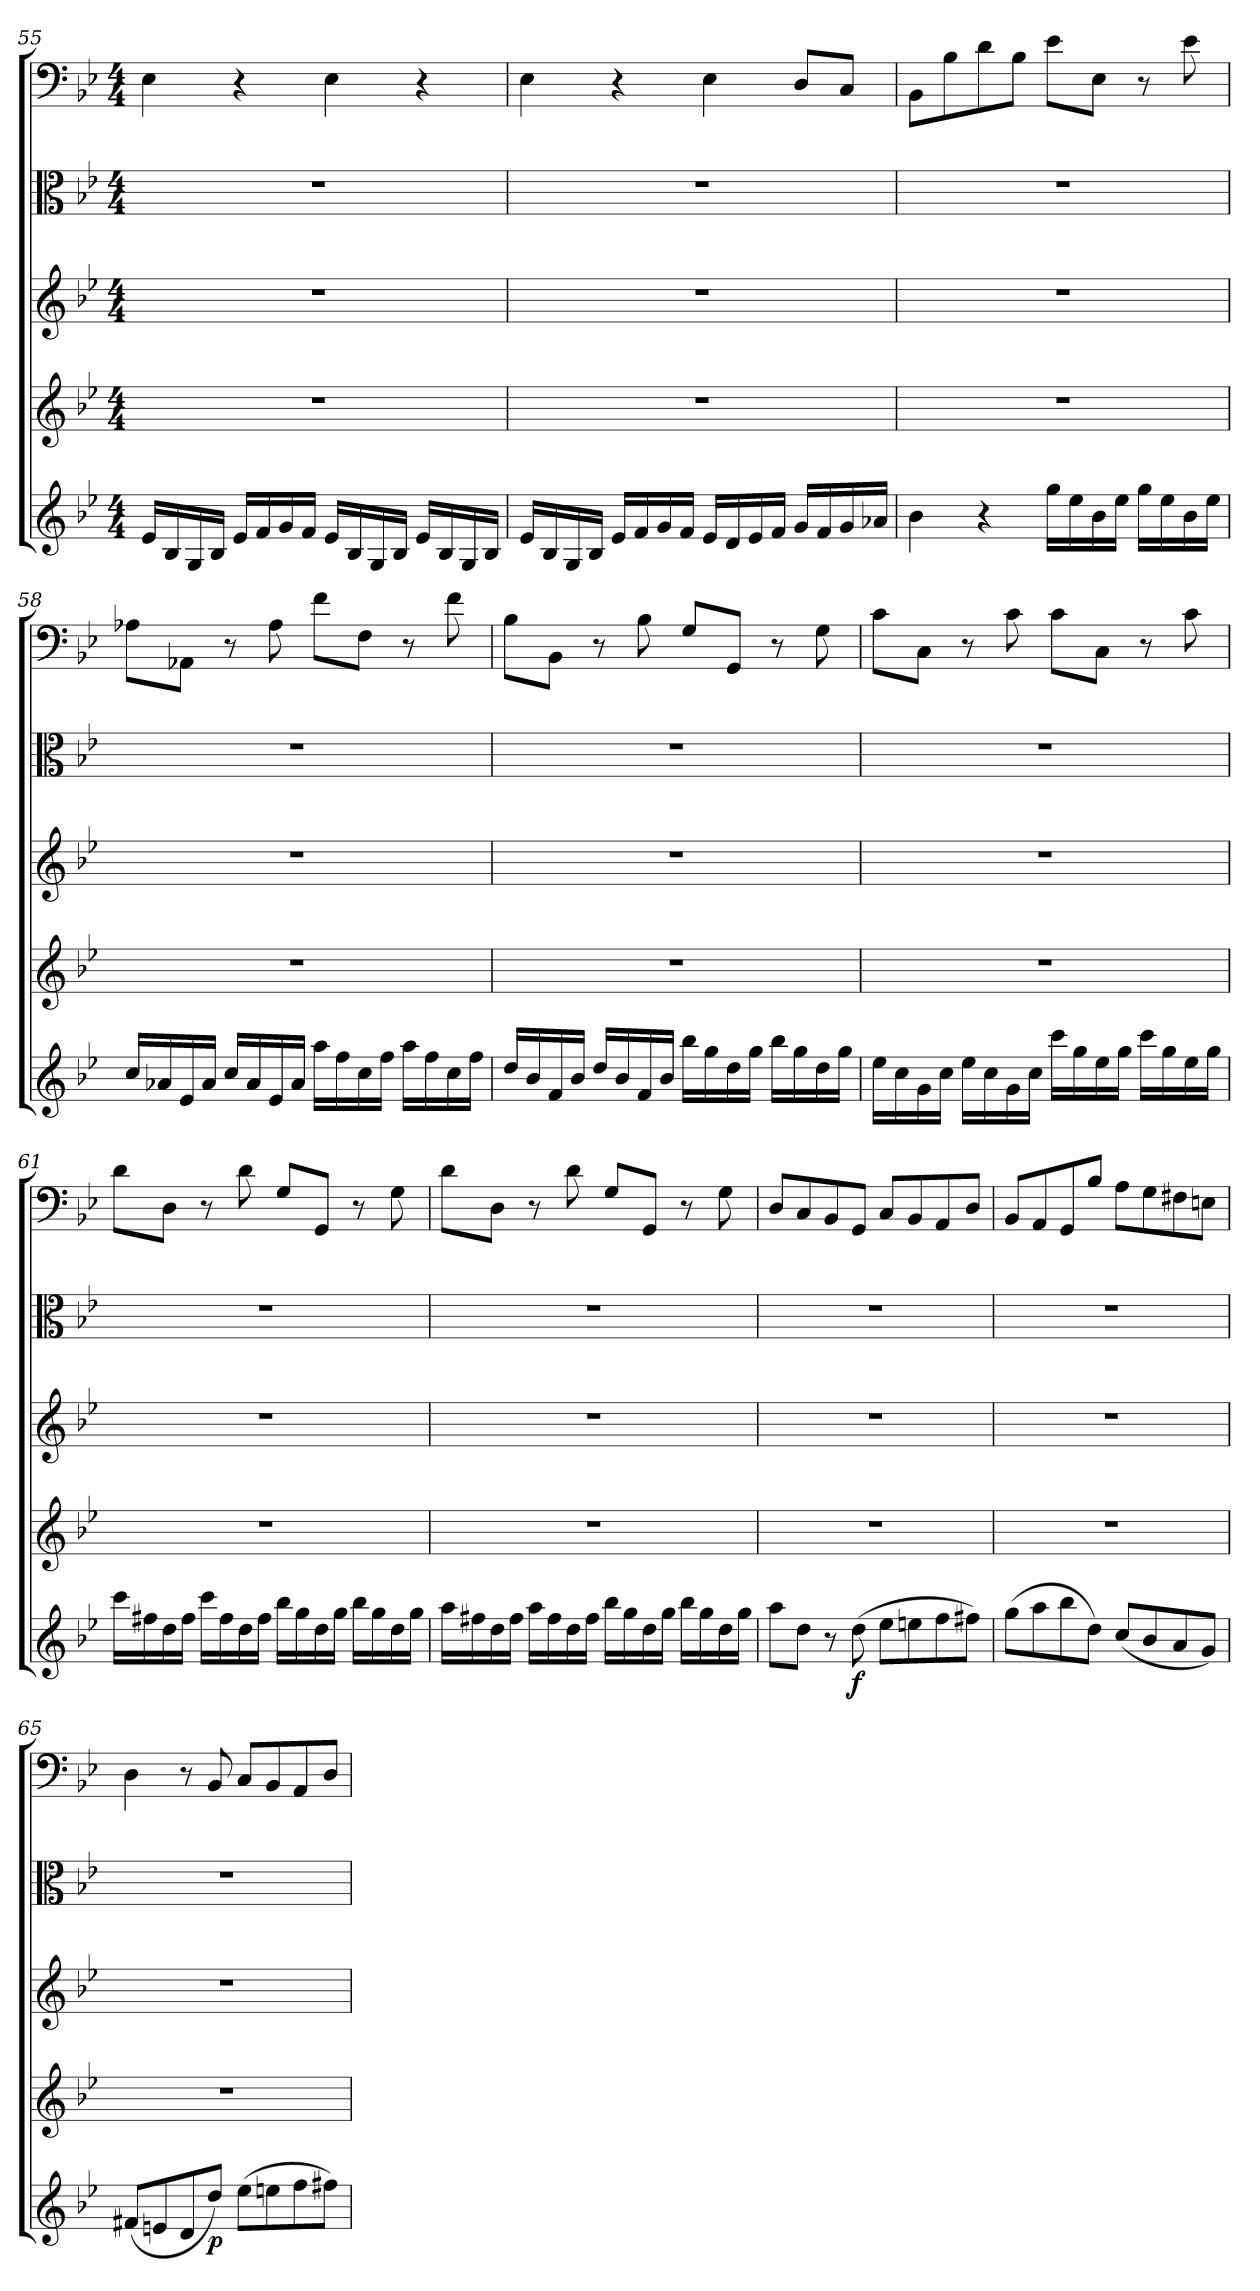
**kern	**dynam	**kern	**kern	**kern	**kern
*part5	*part5	*part4	*part3	*part2	*part1
*staff5	*staff5	*staff4	*staff3	*staff2	*staff1
*clefG2	*	*clefG2	*clefG2	*clefC3	*clefF4
*k[b-e-]	*	*k[b-e-]	*k[b-e-]	*k[b-e-]	*k[b-e-]
*g:	*	*g:	*g:	*g:	*g:
*M4/4	*	*M4/4	*M4/4	*M4/4	*M4/4
=55	=55	=55	=55	=55	=55
16e-/LL	.	1r	1r	1r	4E-\
16B-/	.	.	.	.	.
16G/	.	.	.	.	.
16B-/JJ	.	.	.	.	.
16e-/LL	.	.	.	.	4r
16f/	.	.	.	.	.
16g/	.	.	.	.	.
16f/JJ	.	.	.	.	.
16e-/LL	.	.	.	.	4E-\
16B-/	.	.	.	.	.
16G/	.	.	.	.	.
16B-/JJ	.	.	.	.	.
16e-/LL	.	.	.	.	4r
16B-/	.	.	.	.	.
16G/	.	.	.	.	.
16B-/JJ	.	.	.	.	.
=56	=56	=56	=56	=56	=56
16e-/LL	.	1r	1r	1r	4E-\
16B-/	.	.	.	.	.
16G/	.	.	.	.	.
16B-/JJ	.	.	.	.	.
16e-/LL	.	.	.	.	4r
16f/	.	.	.	.	.
16g/	.	.	.	.	.
16f/JJ	.	.	.	.	.
16e-/LL	.	.	.	.	4E-\
16d/	.	.	.	.	.
16e-/	.	.	.	.	.
16f/JJ	.	.	.	.	.
16g/LL	.	.	.	.	8D/L
16f/	.	.	.	.	.
16g/	.	.	.	.	8C/J
16a-X/JJ	.	.	.	.	.
=57	=57	=57	=57	=57	=57
4b-\	.	1r	1r	1r	8BB-\L
.	.	.	.	.	8B-\
4r	.	.	.	.	8d\
.	.	.	.	.	8B-\J
16gg\LL	.	.	.	.	8e-\L
16ee-\	.	.	.	.	.
16b-\	.	.	.	.	8E-\J
16ee-\JJ	.	.	.	.	.
16gg\LL	.	.	.	.	8r
16ee-\	.	.	.	.	.
16b-\	.	.	.	.	8e-\
16ee-\JJ	.	.	.	.	.
=58	=58	=58	=58	=58	=58
16cc/LL	.	1r	1r	1r	8A-X\L
16a-X/	.	.	.	.	.
16e-/	.	.	.	.	8AA-X\J
16a-/JJ	.	.	.	.	.
16cc/LL	.	.	.	.	8r
16a-/	.	.	.	.	.
16e-/	.	.	.	.	8A-\
16a-/JJ	.	.	.	.	.
16aa\LL	.	.	.	.	8f\L
16ff\	.	.	.	.	.
16cc\	.	.	.	.	8F\J
16ff\JJ	.	.	.	.	.
16aa\LL	.	.	.	.	8r
16ff\	.	.	.	.	.
16cc\	.	.	.	.	8f\
16ff\JJ	.	.	.	.	.
=59	=59	=59	=59	=59	=59
16dd/LL	.	1r	1r	1r	8B-\L
16b-/	.	.	.	.	.
16f/	.	.	.	.	8BB-\J
16b-/JJ	.	.	.	.	.
16dd/LL	.	.	.	.	8r
16b-/	.	.	.	.	.
16f/	.	.	.	.	8B-\
16b-/JJ	.	.	.	.	.
16bb-\LL	.	.	.	.	8G/L
16gg\	.	.	.	.	.
16dd\	.	.	.	.	8GG/J
16gg\JJ	.	.	.	.	.
16bb-\LL	.	.	.	.	8r
16gg\	.	.	.	.	.
16dd\	.	.	.	.	8G\
16gg\JJ	.	.	.	.	.
=60	=60	=60	=60	=60	=60
16ee-\LL	.	1r	1r	1r	8c\L
16cc\	.	.	.	.	.
16g\	.	.	.	.	8C\J
16cc\JJ	.	.	.	.	.
16ee-\LL	.	.	.	.	8r
16cc\	.	.	.	.	.
16g\	.	.	.	.	8c\
16cc\JJ	.	.	.	.	.
16ccc\LL	.	.	.	.	8c\L
16gg\	.	.	.	.	.
16ee-\	.	.	.	.	8C\J
16gg\JJ	.	.	.	.	.
16ccc\LL	.	.	.	.	8r
16gg\	.	.	.	.	.
16ee-\	.	.	.	.	8c\
16gg\JJ	.	.	.	.	.
=61	=61	=61	=61	=61	=61
16ccc\LL	.	1r	1r	1r	8d\L
16ff#X\	.	.	.	.	.
16dd\	.	.	.	.	8D\J
16ff#\JJ	.	.	.	.	.
16ccc\LL	.	.	.	.	8r
16ff#\	.	.	.	.	.
16dd\	.	.	.	.	8d\
16ff#\JJ	.	.	.	.	.
16bb-\LL	.	.	.	.	8G/L
16gg\	.	.	.	.	.
16dd\	.	.	.	.	8GG/J
16gg\JJ	.	.	.	.	.
16bb-\LL	.	.	.	.	8r
16gg\	.	.	.	.	.
16dd\	.	.	.	.	8G\
16gg\JJ	.	.	.	.	.
=62	=62	=62	=62	=62	=62
16aa\LL	.	1r	1r	1r	8d\L
16ff#X\	.	.	.	.	.
16dd\	.	.	.	.	8D\J
16ff#\JJ	.	.	.	.	.
16aa\LL	.	.	.	.	8r
16ff#\	.	.	.	.	.
16dd\	.	.	.	.	8d\
16ff#\JJ	.	.	.	.	.
16bb-\LL	.	.	.	.	8G/L
16gg\	.	.	.	.	.
16dd\	.	.	.	.	8GG/J
16gg\JJ	.	.	.	.	.
16bb-\LL	.	.	.	.	8r
16gg\	.	.	.	.	.
16dd\	.	.	.	.	8G\
16gg\JJ	.	.	.	.	.
=63	=63	=63	=63	=63	=63
8aa\L	.	1r	1r	1r	8D/L
8dd\J	.	.	.	.	8C/
8r	.	.	.	.	8BB-/
(8dd\	f	.	.	.	8GG/J
8ee-\L	.	.	.	.	8C/L
8een\	.	.	.	.	8BB-/
8ff\	.	.	.	.	8AA/
8ff#X\J)	.	.	.	.	8D/J
=64	=64	=64	=64	=64	=64
(8gg\L	.	1r	1r	1r	8BB-/L
8aa\	.	.	.	.	8AA/
8bb-\	.	.	.	.	8GG/
8dd\J)	.	.	.	.	8B-/J
(8cc/L	.	.	.	.	8A\L
8b-/	.	.	.	.	8G\
8a/	.	.	.	.	8F#X\
8g/J)	.	.	.	.	8En\J
=65	=65	=65	=65	=65	=65
(8f#X/L	.	1r	1r	1r	4D\
8en/	.	.	.	.	.
8d/	.	.	.	.	8r
8dd/J)	p	.	.	.	8BB-/
(8ee-\L	.	.	.	.	8C/L
8een\	.	.	.	.	8BB-/
8ff\	.	.	.	.	8AA/
8ff#X\J)	.	.	.	.	8D/J
=	=	=	=	=	=
*-	*-	*-	*-	*-	*-
